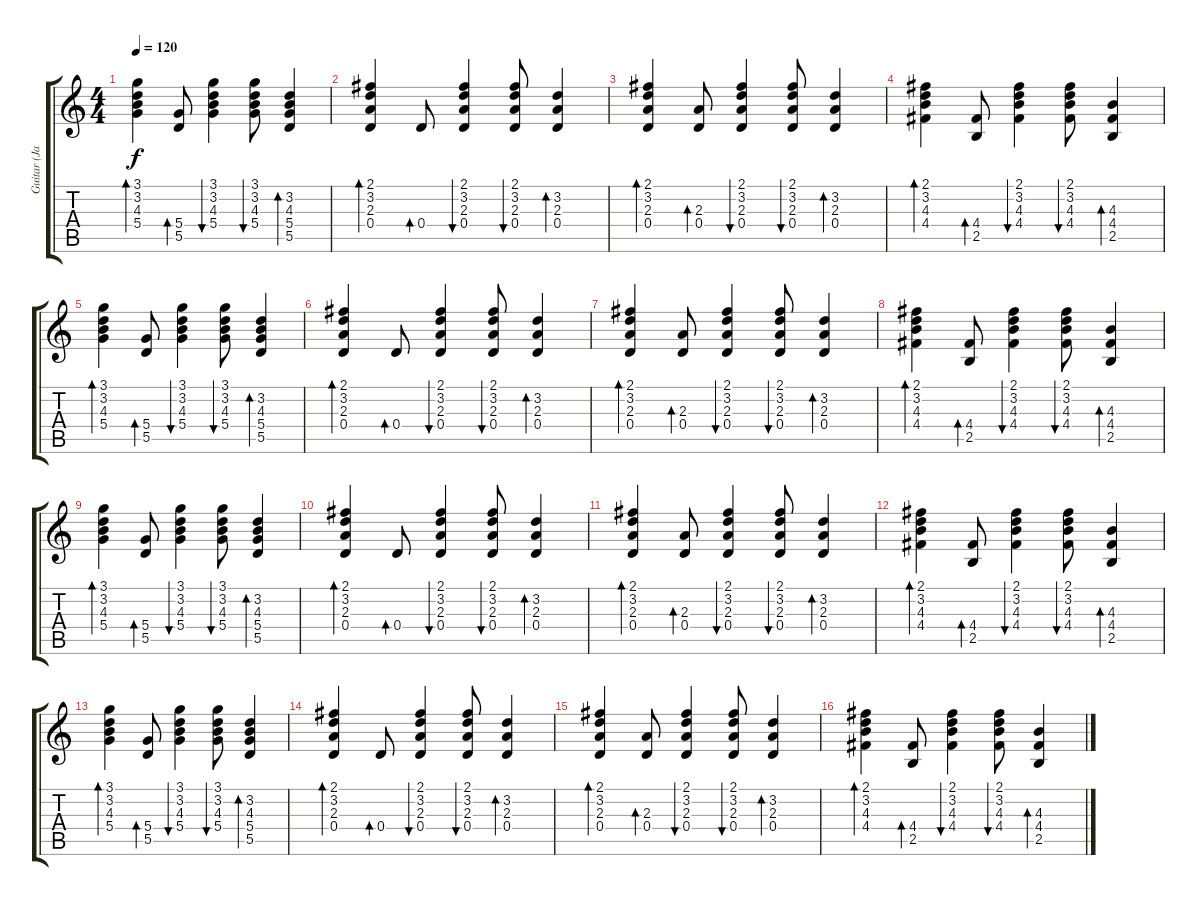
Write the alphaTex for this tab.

\track ("Guitar (Jazz)" "Guitar (Ja") {instrument electricguitarjazz}
\staff {score tabs}
\tuning (E4 B3 G3 D3 A2 E2) {hide}
\ts (4 4)
\tempo 120
\clef g2
\ks c
(3.1 3.2 4.3 5.4).4{bd 30 dy f} (5.4 5.5).8{bd 30} (3.1 3.2 4.3 5.4).4{bu 30} (3.1 3.2 4.3 5.4).8{bu 30} (3.2 4.3 5.4 5.5).4{bd 30} |
(2.1 3.2 2.3 0.4).4{bd 30} 0.4.8{bd 30} (2.1 3.2 2.3 0.4).4{bu 30} (2.1 3.2 2.3 0.4).8{bu 30} (3.2 2.3 0.4).4{bd 30} |
(2.1 3.2 2.3 0.4).4{bd 30} (2.3 0.4).8{bd 30} (2.1 3.2 2.3 0.4).4{bu 30} (2.1 3.2 2.3 0.4).8{bu 30} (3.2 2.3 0.4).4{bd 30} |
(2.1 3.2 4.3 4.4).4{bd 30} (4.4 2.5).8{bd 30} (2.1 3.2 4.3 4.4).4{bu 30} (2.1 3.2 4.3 4.4).8{bu 30} (4.3 4.4 2.5).4{bd 30} |
(3.1 3.2 4.3 5.4).4{bd 30} (5.4 5.5).8{bd 30} (3.1 3.2 4.3 5.4).4{bu 30} (3.1 3.2 4.3 5.4).8{bu 30} (3.2 4.3 5.4 5.5).4{bd 30} |
(2.1 3.2 2.3 0.4).4{bd 30} 0.4.8{bd 30} (2.1 3.2 2.3 0.4).4{bu 30} (2.1 3.2 2.3 0.4).8{bu 30} (3.2 2.3 0.4).4{bd 30} |
(2.1 3.2 2.3 0.4).4{bd 30} (2.3 0.4).8{bd 30} (2.1 3.2 2.3 0.4).4{bu 30} (2.1 3.2 2.3 0.4).8{bu 30} (3.2 2.3 0.4).4{bd 30} |
(2.1 3.2 4.3 4.4).4{bd 30} (4.4 2.5).8{bd 30} (2.1 3.2 4.3 4.4).4{bu 30} (2.1 3.2 4.3 4.4).8{bu 30} (4.3 4.4 2.5).4{bd 30} |
(3.1 3.2 4.3 5.4).4{bd 30} (5.4 5.5).8{bd 30} (3.1 3.2 4.3 5.4).4{bu 30} (3.1 3.2 4.3 5.4).8{bu 30} (3.2 4.3 5.4 5.5).4{bd 30} |
(2.1 3.2 2.3 0.4).4{bd 30} 0.4.8{bd 30} (2.1 3.2 2.3 0.4).4{bu 30} (2.1 3.2 2.3 0.4).8{bu 30} (3.2 2.3 0.4).4{bd 30} |
(2.1 3.2 2.3 0.4).4{bd 30} (2.3 0.4).8{bd 30} (2.1 3.2 2.3 0.4).4{bu 30} (2.1 3.2 2.3 0.4).8{bu 30} (3.2 2.3 0.4).4{bd 30} |
(2.1 3.2 4.3 4.4).4{bd 30} (4.4 2.5).8{bd 30} (2.1 3.2 4.3 4.4).4{bu 30} (2.1 3.2 4.3 4.4).8{bu 30} (4.3 4.4 2.5).4{bd 30} |
(3.1 3.2 4.3 5.4).4{bd 30} (5.4 5.5).8{bd 30} (3.1 3.2 4.3 5.4).4{bu 30} (3.1 3.2 4.3 5.4).8{bu 30} (3.2 4.3 5.4 5.5).4{bd 30} |
(2.1 3.2 2.3 0.4).4{bd 30} 0.4.8{bd 30} (2.1 3.2 2.3 0.4).4{bu 30} (2.1 3.2 2.3 0.4).8{bu 30} (3.2 2.3 0.4).4{bd 30} |
(2.1 3.2 2.3 0.4).4{bd 30} (2.3 0.4).8{bd 30} (2.1 3.2 2.3 0.4).4{bu 30} (2.1 3.2 2.3 0.4).8{bu 30} (3.2 2.3 0.4).4{bd 30} |
(2.1 3.2 4.3 4.4).4{bd 30} (4.4 2.5).8{bd 30} (2.1 3.2 4.3 4.4).4{bu 30} (2.1 3.2 4.3 4.4).8{bu 30} (4.3 4.4 2.5).4{bd 30}
